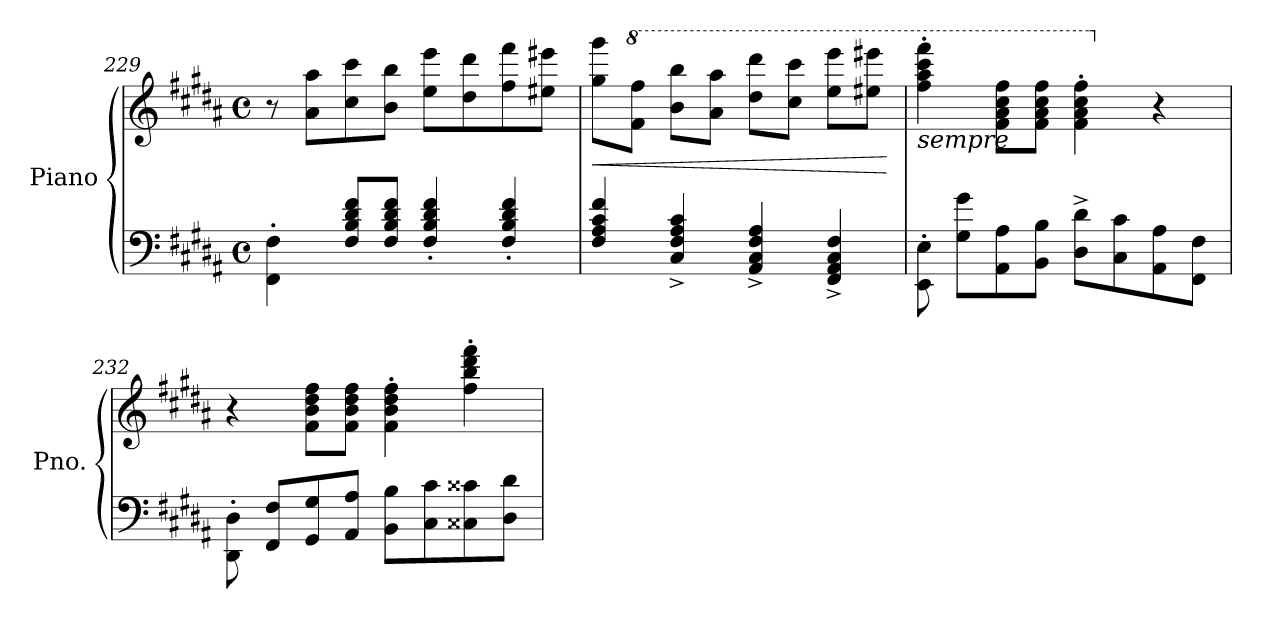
**kern	**kern	**dynam
*part1	*part1	*part1
*staff2	*staff1	*staff1/2
*I"Piano	*	*
*I'Pno.	*	*
*clefF4	*clefG2	*
*k[f#c#g#d#a#]	*k[f#c#g#d#a#]	*
*M4/4	*M4/4	*
*met(c)	*met(c)	*
=229	=229	=229
4FF#\' 4F#\'	8r	.
.	8a#\ 8aa#\L	.
8F#/ 8B/ 8d#/ 8f#/L	8cc#\ 8ccc#\	.
8F#/ 8B/ 8d#/ 8f#/J	8b\ 8bb\J	.
4F#/' 4B/' 4d#/' 4f#/'	8ee\ 8eee\L	.
.	8dd#\ 8ddd#\	.
4F#/' 4B/' 4d#/' 4f#/'	8ff#\ 8fff#\	.
.	8ee#X\ 8eee#X\J	.
=230	=230	=230
*	*MM240	*
!	!	!LO:HP:b
4F#/ 4A#/ 4c#/ 4f#/	8gg#\ 8ggg#\L	<
*	*8va	*
.	8ff#\ 8fff#\J	.
*	*MM230	*
4C#/^ 4F#/^ 4A#/^ 4c#/^	8bb\ 8bbb\L	.
.	8aa#\ 8aaa#\J	.
*	*MM220	*
4AA#/^ 4C#/^ 4F#/^ 4A#/^	8ddd#\ 8dddd#\L	.
.	8ccc#\ 8cccc#\J	.
*	*MM200	*
4FF#/^ 4AA#/^ 4C#/^ 4F#/^	8eee\ 8eeee\L	.
.	8eee#X\ 8eeee#X\J	.
.	.	[
!!LO:LB:g=z
=231	=231	=231
*	*MM180	*
!	!LO:TX:b:i:t=sempre	!
8EE\' 8E\'	4fff#\' 4aaa#\' 4cccc#\' 4ffff#\'	.
8G#\ 8g#\L	.	.
*	*MM220	*
8AA#\ 8A#\	8ff#\ 8aa#\ 8ccc#\ 8fff#\L	.
8BB\ 8B\J	8ff#\ 8aa#\ 8ccc#\ 8fff#\J	.
*	*MM240	*
8D#\^ 8d#\^L	4ff#\' 4aa#\' 4ccc#\' 4fff#\'	.
8C#\ 8c#\	.	.
*	*X8va	*
8AA#\ 8A#\	4r	.
8FF#\ 8F#\J	.	.
=232	=232	=232
8DD#\' 8D#\'	4r	.
8FF#/ 8F#/L	.	.
8GG#/ 8G#/	8f#\ 8b\ 8dd#\ 8ff#\L	.
8AA#/ 8A#/J	8f#\ 8b\ 8dd#\ 8ff#\J	.
8BB\ 8B\L	4f#\' 4b\' 4dd#\' 4ff#\'	.
8C#\ 8c#\	.	.
8C##X\ 8c##X\	4ff#\' 4bb\' 4ddd#\' 4fff#\'	.
8D#\ 8d#\J	.	.
=	=	=
*-	*-	*-
